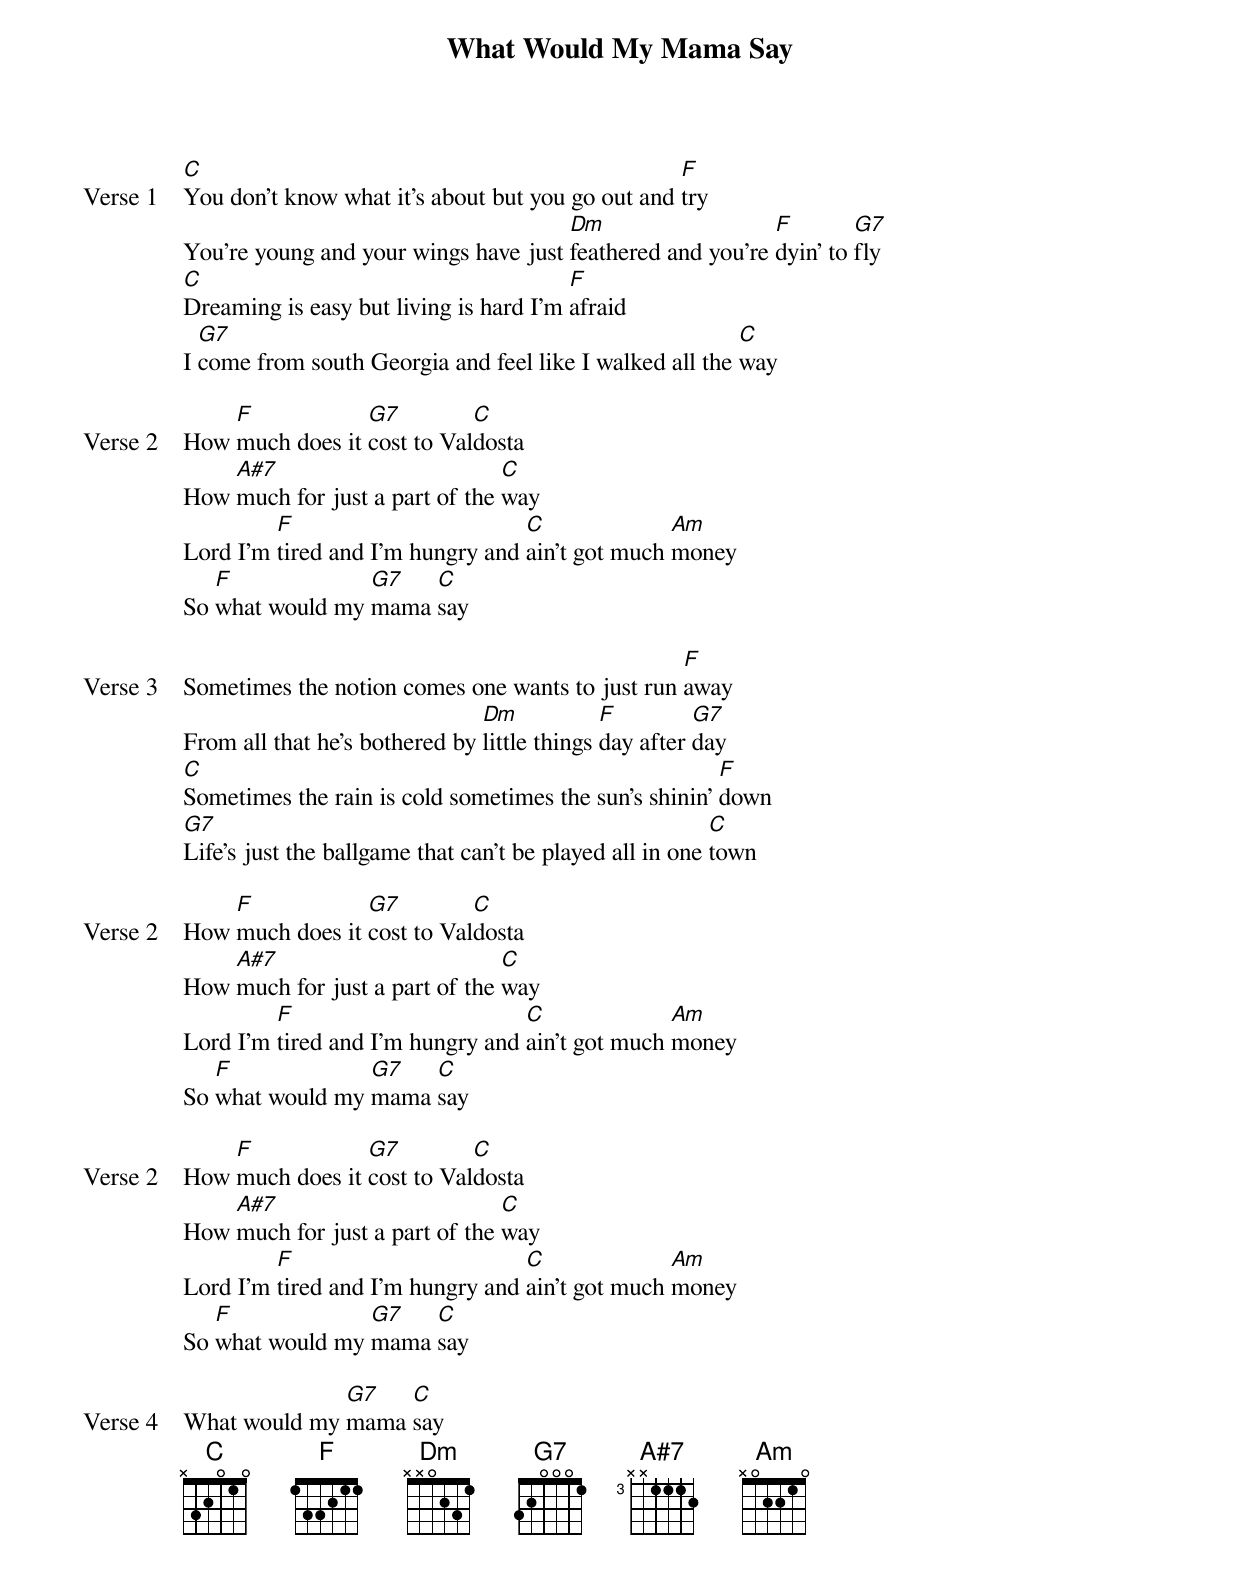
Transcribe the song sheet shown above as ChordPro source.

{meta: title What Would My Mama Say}
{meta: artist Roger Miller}
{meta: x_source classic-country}
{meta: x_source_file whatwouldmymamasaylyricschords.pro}
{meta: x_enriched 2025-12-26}

{start_of_verse: Verse 1}
[C]You don't know what it's about but you go out and [F]try
You're young and your wings have just [Dm]feathered and you're [F]dyin' to [G7]fly
[C]Dreaming is easy but living is hard I'm [F]afraid
I [G7]come from south Georgia and feel like I walked all the [C]way
{end_of_verse}

{start_of_verse: Verse 2}
How [F]much does it [G7]cost to Val[C]dosta
How [A#7]much for just a part of the [C]way
Lord I'm [F]tired and I'm hungry and [C]ain't got much [Am]money
So [F]what would my [G7]mama [C]say
{end_of_verse}

{start_of_verse: Verse 3}
Sometimes the notion comes one wants to just run [F]away
From all that he's bothered by [Dm]little things [F]day after [G7]day
[C]Sometimes the rain is cold sometimes the sun's shinin' [F]down
[G7]Life's just the ballgame that can't be played all in one [C]town
{end_of_verse}

{start_of_verse: Verse 2}
How [F]much does it [G7]cost to Val[C]dosta
How [A#7]much for just a part of the [C]way
Lord I'm [F]tired and I'm hungry and [C]ain't got much [Am]money
So [F]what would my [G7]mama [C]say
{end_of_verse}

{start_of_verse: Verse 2}
How [F]much does it [G7]cost to Val[C]dosta
How [A#7]much for just a part of the [C]way
Lord I'm [F]tired and I'm hungry and [C]ain't got much [Am]money
So [F]what would my [G7]mama [C]say
{end_of_verse}

{start_of_verse: Verse 4}
What would my [G7]mama [C]say
{end_of_verse}
